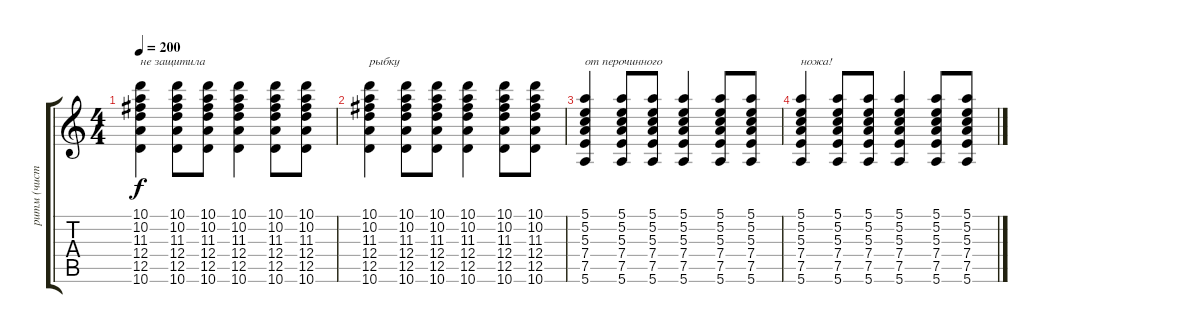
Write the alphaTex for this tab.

\track ("ритм (чистый)" "ритм (чист") {instrument acousticguitarsteel}
\staff {score tabs}
\tuning (E4 B3 G3 D3 A2 E2) {hide}
\ts (4 4)
\tempo 200
\clef g2
\ks c
(10.1 10.2 11.3 12.4 12.5 10.6).4{txt "не защитила" dy f} (10.1 10.2 11.3 12.4 12.5 10.6).8 (10.1 10.2 11.3 12.4 12.5 10.6).8 (10.1 10.2 11.3 12.4 12.5 10.6).4 (10.1 10.2 11.3 12.4 12.5 10.6).8 (10.1 10.2 11.3 12.4 12.5 10.6).8 |
(10.1 10.2 11.3 12.4 12.5 10.6).4{txt "рыбку"} (10.1 10.2 11.3 12.4 12.5 10.6).8 (10.1 10.2 11.3 12.4 12.5 10.6).8 (10.1 10.2 11.3 12.4 12.5 10.6).4 (10.1 10.2 11.3 12.4 12.5 10.6).8 (10.1 10.2 11.3 12.4 12.5 10.6).8 |
(5.1 5.2 5.3 7.4 7.5 5.6).4{txt "от перочинного"} (5.1 5.2 5.3 7.4 7.5 5.6).8 (5.1 5.2 5.3 7.4 7.5 5.6).8 (5.1 5.2 5.3 7.4 7.5 5.6).4 (5.1 5.2 5.3 7.4 7.5 5.6).8 (5.1 5.2 5.3 7.4 7.5 5.6).8 |
(5.1 5.2 5.3 7.4 7.5 5.6).4{txt "ножа!"} (5.1 5.2 5.3 7.4 7.5 5.6).8 (5.1 5.2 5.3 7.4 7.5 5.6).8 (5.1 5.2 5.3 7.4 7.5 5.6).4 (5.1 5.2 5.3 7.4 7.5 5.6).8 (5.1 5.2 5.3 7.4 7.5 5.6).8
